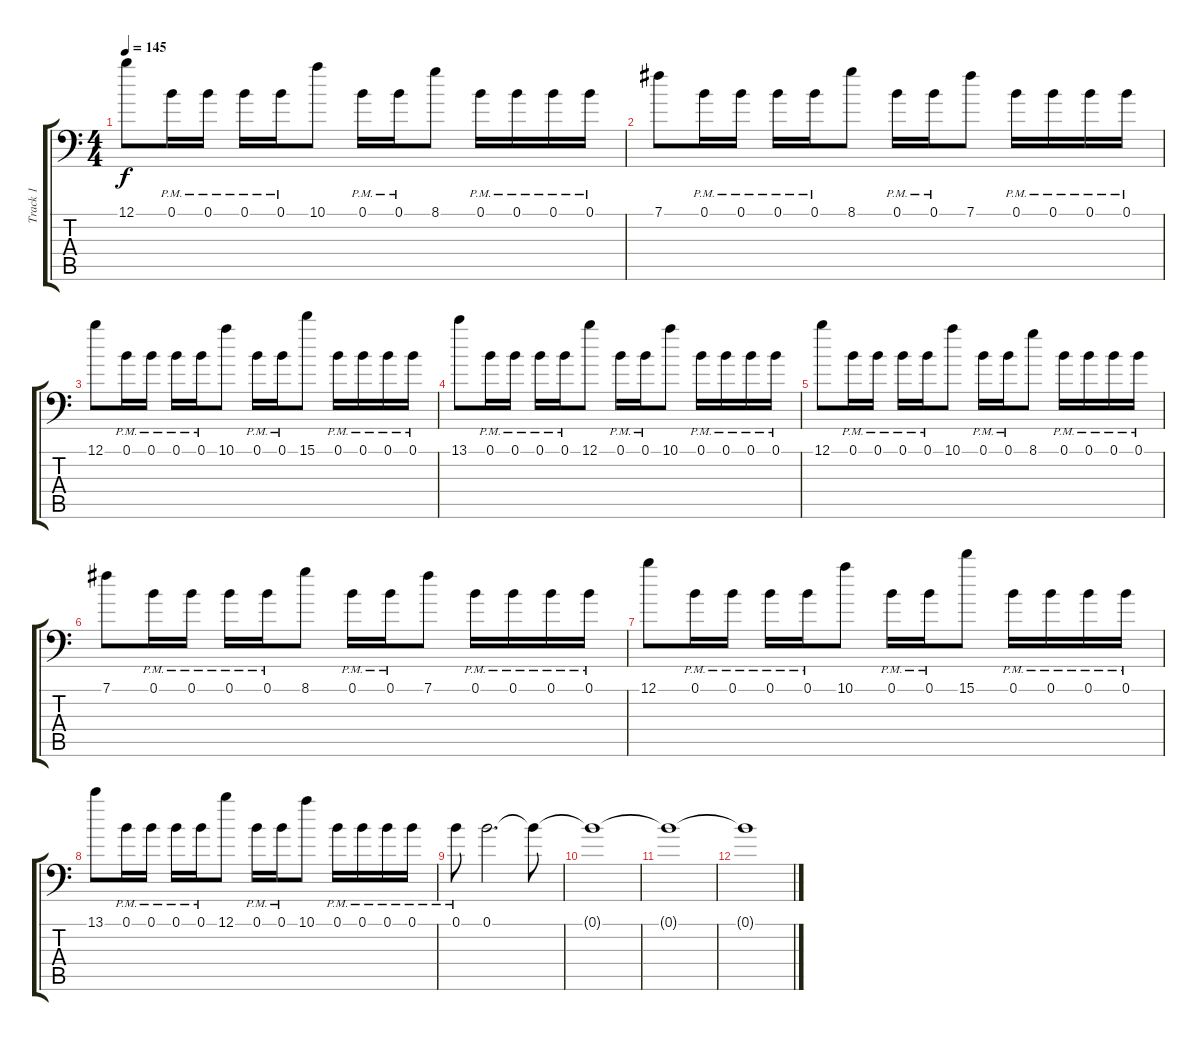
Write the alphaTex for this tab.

\track ("Track 1" "Track 1") {instrument distortionguitar}
\staff {score tabs}
\tuning (B3 Gb3 D3 A2 E2 A1) {hide}
\ts (4 4)
\tempo 145
\clef f4
\ks c
12.1.8{dy f} 0.1{pm}.16 0.1{pm}.16 0.1{pm}.16 0.1{pm}.16 10.1.8 0.1{pm}.16 0.1{pm}.16 8.1.8 0.1{pm}.16 0.1{pm}.16 0.1{pm}.16 0.1{pm}.16 |
7.1.8 0.1{pm}.16 0.1{pm}.16 0.1{pm}.16 0.1{pm}.16 8.1.8 0.1{pm}.16 0.1{pm}.16 7.1.8 0.1{pm}.16 0.1{pm}.16 0.1{pm}.16 0.1{pm}.16 |
12.1.8 0.1{pm}.16 0.1{pm}.16 0.1{pm}.16 0.1{pm}.16 10.1.8 0.1{pm}.16 0.1{pm}.16 15.1.8 0.1{pm}.16 0.1{pm}.16 0.1{pm}.16 0.1{pm}.16 |
13.1.8 0.1{pm}.16 0.1{pm}.16 0.1{pm}.16 0.1{pm}.16 12.1.8 0.1{pm}.16 0.1{pm}.16 10.1.8 0.1{pm}.16 0.1{pm}.16 0.1{pm}.16 0.1{pm}.16 |
12.1.8 0.1{pm}.16 0.1{pm}.16 0.1{pm}.16 0.1{pm}.16 10.1.8 0.1{pm}.16 0.1{pm}.16 8.1.8 0.1{pm}.16 0.1{pm}.16 0.1{pm}.16 0.1{pm}.16 |
7.1.8 0.1{pm}.16 0.1{pm}.16 0.1{pm}.16 0.1{pm}.16 8.1.8 0.1{pm}.16 0.1{pm}.16 7.1.8 0.1{pm}.16 0.1{pm}.16 0.1{pm}.16 0.1{pm}.16 |
12.1.8 0.1{pm}.16 0.1{pm}.16 0.1{pm}.16 0.1{pm}.16 10.1.8 0.1{pm}.16 0.1{pm}.16 15.1.8 0.1{pm}.16 0.1{pm}.16 0.1{pm}.16 0.1{pm}.16 |
13.1.8 0.1{pm}.16 0.1{pm}.16 0.1{pm}.16 0.1{pm}.16 12.1.8 0.1{pm}.16 0.1{pm}.16 10.1.8 0.1{pm}.16 0.1{pm}.16 0.1{pm}.16 0.1{pm}.16 |
0.1{pm}.8 0.1.2{d} 0.1{t}.8 |
0.1{t}.1 |
0.1{t}.1 |
0.1{t}.1
